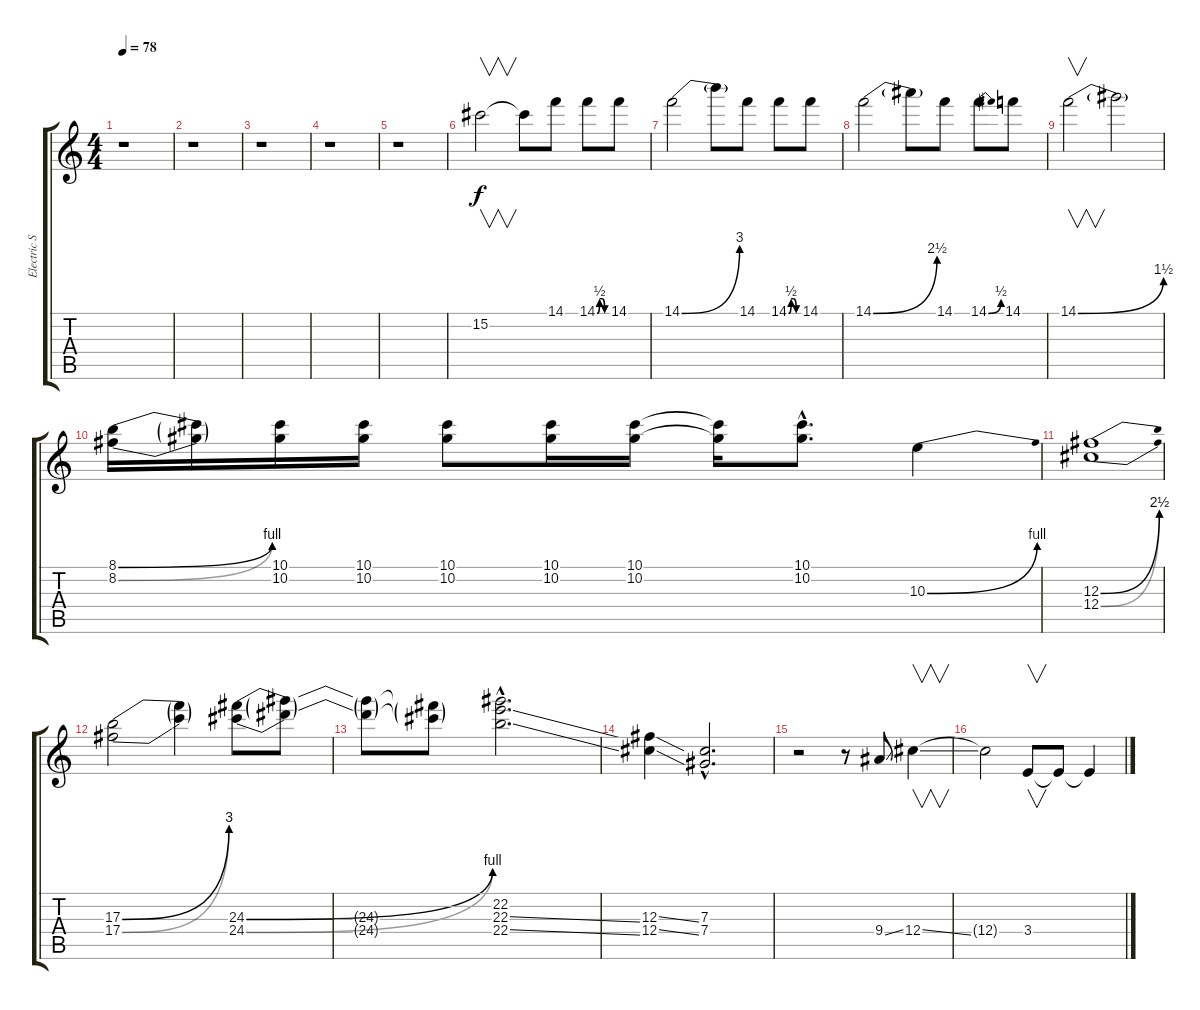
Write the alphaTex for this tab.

\track ("Electric Slide+Solo" "Electric S") {instrument overdrivenguitar}
\staff {score tabs}
\tuning (Eb4 Bb3 Gb3 Db3 Ab2 Eb2) {hide}
\ts (4 4)
\tempo 78
\clef g2
\ks c
r.1{dy f} |
r.1 |
r.1 |
r.1 |
r.1 |
15.2.2{v} 15.2{t}.8 14.1.8 14.1{be (custom 0 0 15 2 30 2 45 0 60 0)}.8 14.1.8 |
14.1{be (bend 0 0 60 12)}.2 14.1{t}.8 14.1.8 14.1{be (custom 0 0 15 2 30 2 45 0 60 0)}.8 14.1.8 |
14.1{be (bend 0 0 60 10)}.2 14.1{t}.8 14.1.8 14.1{be (bend 0 0 60 2)}.8 14.1.8 |
14.1{be (bend 0 0 60 6)}.2{v} 14.1{t}.2 |
(8.1{be (bend 0 0 60 4)} 8.2{be (bend 0 0 60 4)}).16 (8.1{t} 8.2{t}).16 (10.1 10.2).16 (10.1 10.2).16 (10.1 10.2).8 (10.1 10.2).16 (10.1 10.2).16 (10.1{t} 10.2{t}).16 (10.1{hac} 10.2{hac}).8{d} 10.3{be (bend 0 0 60 4)}.4 |
(12.3{be (bend 0 0 60 10)} 12.4{be (bend 0 0 60 10)}).1 |
(17.3{be (bend 0 0 60 12)} 17.4{be (bend 0 0 60 12)}).2 (17.3{t} 17.4{t}).4 (24.3{be (bend 0 0 60 4)} 24.4{be (bend 0 0 60 4)}).8 (24.3{t} 24.4{t}).8 |
(24.3{t} 24.4{t}).8 (24.3{t} 24.4{t}).8 (22.2{hac} 22.3{ss hac} 22.4{ss hac}).2{d} |
(12.3{ss} 12.4{ss}).4 (7.3{hac} 7.4{hac}).2{d} |
r.2 r.8 9.4{ss}.8 12.4{ss}.4{v} |
12.4{t}.2 3.4.8{v} 3.4{t}.8 3.4{t}.4
